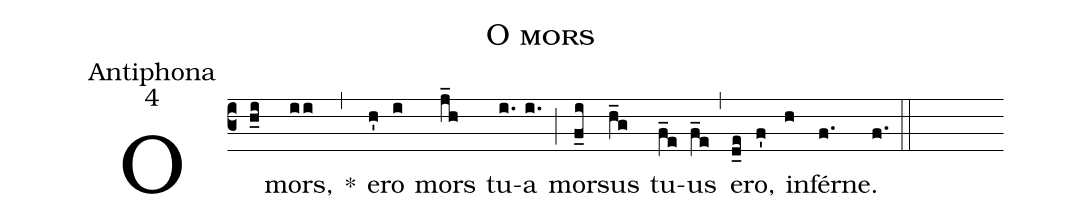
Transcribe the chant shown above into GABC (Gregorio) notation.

name:O mors;
office-part:Antiphona;
mode:4;
%%
(c3) O(h_i) mors,(ii) *(,) e(h')ro(i) mors(j_1h) tu(i.)a(i.) (;)
mor(f_i)sus(h_g) tu(f_e)us(f_e) (,) e(d_0e)ro,(f') in(h)fér(f.)ne.(
 f.) (::)
